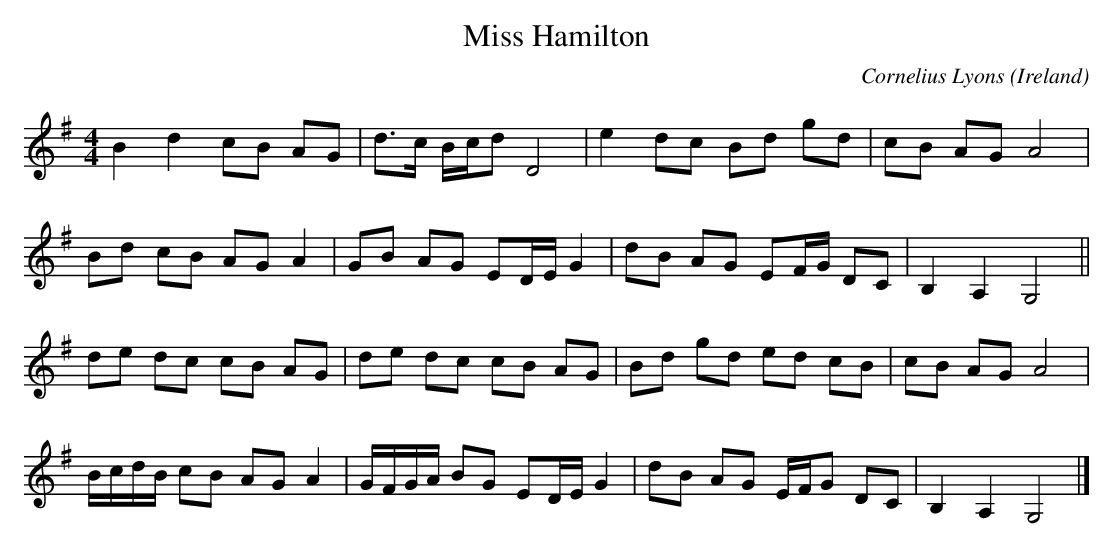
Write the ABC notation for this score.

X:1
T:Miss Hamilton
C:Cornelius Lyons
L:1/8
M:4/4
O:Ireland
K:G
B2 d2      cB AG    |  d>c B/c/d  D4    |  e2 dc Bd gd   |  cB AG    A4  |
Bd cB     AG A2    |   GB AG  ED/E/ G2  |  dB AG   EF/G/   DC  |   B,2 A,2     G,4   ||
de dc    cB AG  |   de dc    cB AG  |   Bd gd    ed cB  |  cB AG  A4  |
B/c/d/B/  cB  AG A2 |    G/F/G/A/  BG  ED/E/ G2  |  dB AG    E/F/G  DC  |  B,2 A,2 G,4  |]
